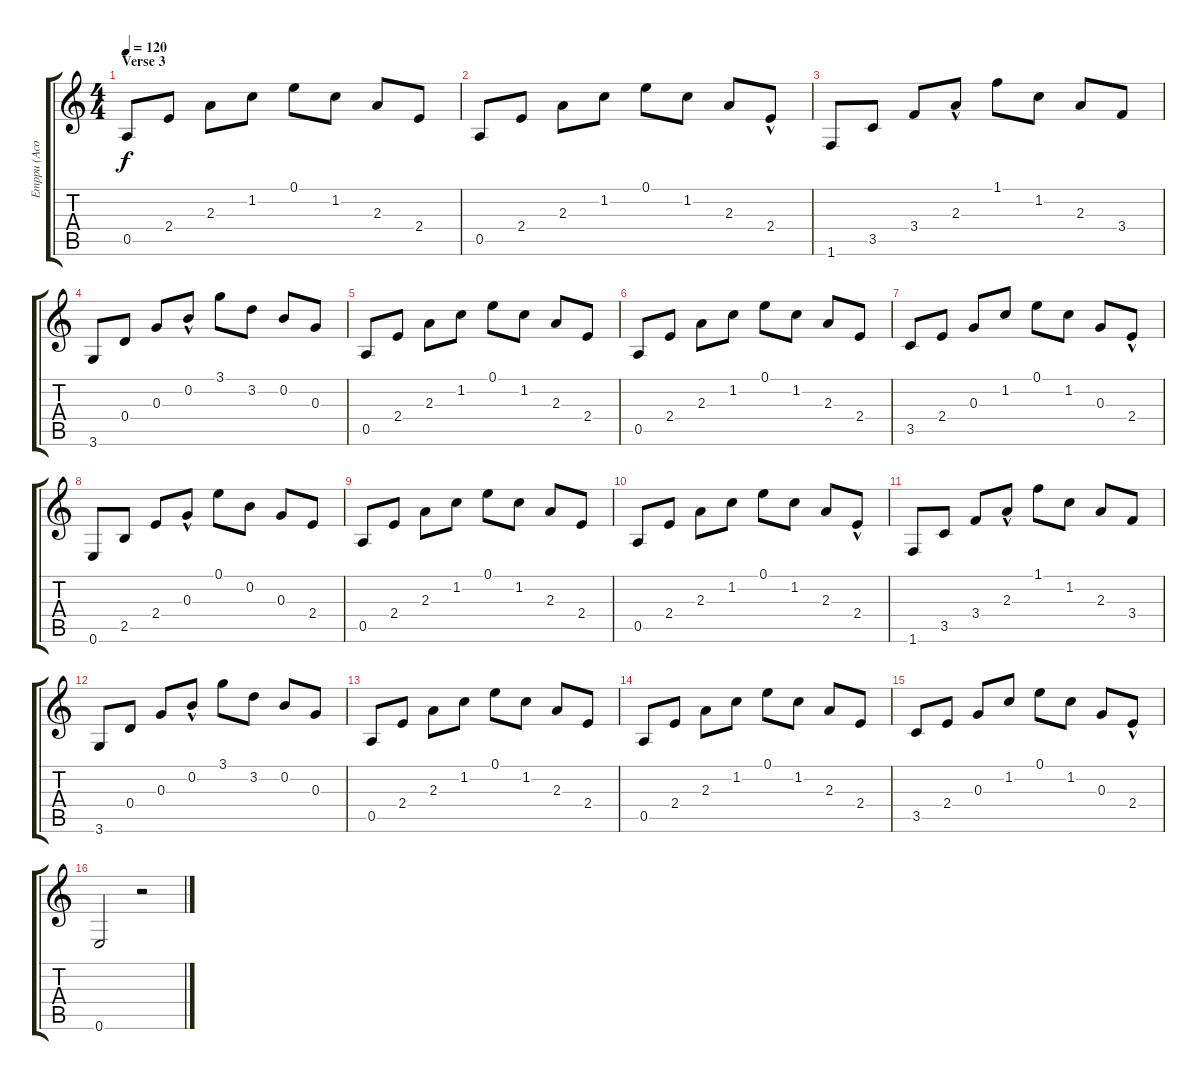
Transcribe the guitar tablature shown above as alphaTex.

\track ("Emppu (Acoustic)" "Emppu (Aco") {instrument acousticguitarnylon}
\staff {score tabs}
\tuning (E4 B3 G3 D3 A2 E2) {hide}
\ts (4 4)
\section ("" "Verse 3")
\tempo 120
\clef g2
\ks c
0.5.8{dy f volume 13 balance 3 instrument acousticguitarnylon} 2.4.8 2.3.8 1.2.8 0.1.8 1.2.8 2.3.8 2.4.8 |
0.5.8 2.4.8 2.3.8 1.2.8 0.1.8 1.2.8 2.3.8 2.4{hac}.8 |
1.6.8 3.5.8 3.4.8 2.3{hac}.8 1.1.8 1.2.8 2.3.8 3.4.8 |
3.6.8 0.4.8 0.3.8 0.2{hac}.8 3.1.8 3.2.8 0.2.8 0.3.8 |
0.5.8 2.4.8 2.3.8 1.2.8 0.1.8 1.2.8 2.3.8 2.4.8 |
0.5.8 2.4.8 2.3.8 1.2.8 0.1.8 1.2.8 2.3.8 2.4.8 |
3.5.8 2.4.8 0.3.8 1.2.8 0.1.8 1.2.8 0.3.8 2.4{hac}.8 |
0.6.8 2.5.8 2.4.8 0.3{hac}.8 0.1.8 0.2.8 0.3.8 2.4.8 |
0.5.8 2.4.8 2.3.8 1.2.8 0.1.8 1.2.8 2.3.8 2.4.8 |
0.5.8 2.4.8 2.3.8 1.2.8 0.1.8 1.2.8 2.3.8 2.4{hac}.8 |
1.6.8 3.5.8 3.4.8 2.3{hac}.8 1.1.8 1.2.8 2.3.8 3.4.8 |
3.6.8 0.4.8 0.3.8 0.2{hac}.8 3.1.8 3.2.8 0.2.8 0.3.8 |
0.5.8 2.4.8 2.3.8 1.2.8 0.1.8 1.2.8 2.3.8 2.4.8 |
0.5.8 2.4.8 2.3.8 1.2.8 0.1.8 1.2.8 2.3.8 2.4.8 |
3.5.8 2.4.8 0.3.8 1.2.8 0.1.8 1.2.8 0.3.8 2.4{hac}.8 |
0.6.2 r.2
